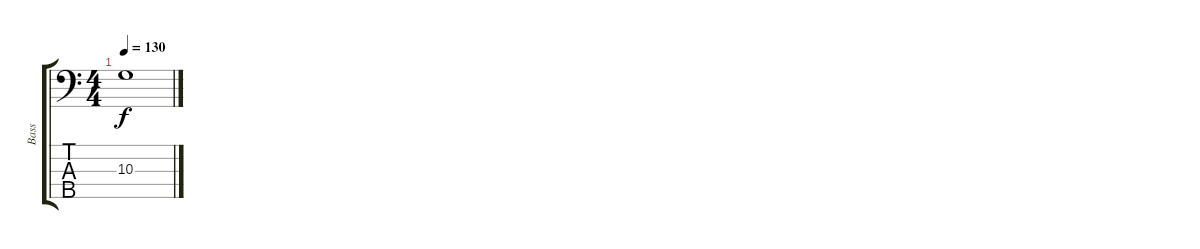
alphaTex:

\track ("Bass" "Bass") {instrument electricbassfinger}
\staff {score tabs}
\tuning (G2 D2 A1 E1 B0) {hide}
\ts (4 4)
\tempo 130
\clef f4
\ks c
10.3{t}.1{dy f}
